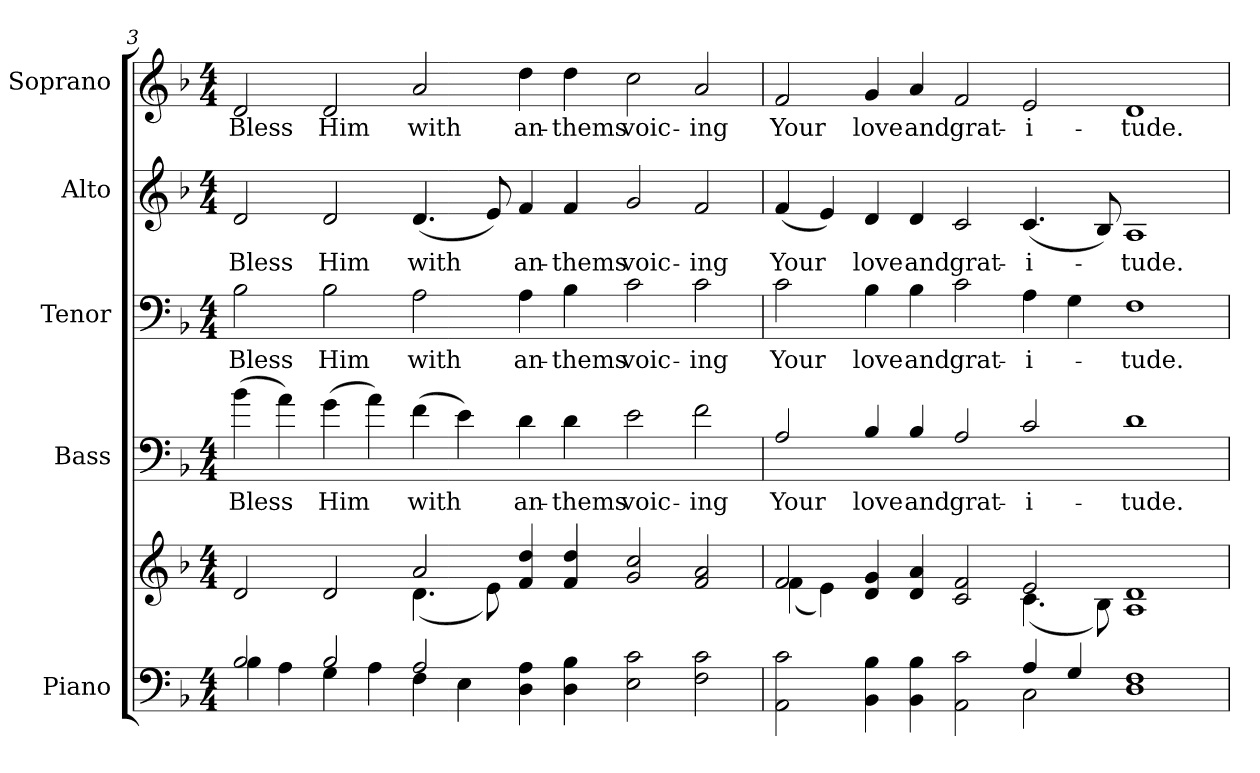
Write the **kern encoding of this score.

**kern	**kern	**kern	**text	**kern	**text	**kern	**text	**kern	**text
*part5	*part5	*part4	*part4	*part3	*part3	*part2	*part2	*part1	*part1
*staff6	*staff5	*staff4	*staff4	*staff3	*staff3	*staff2	*staff2	*staff1	*staff1
*I"Piano	*	*I"Bass	*	*I"Tenor	*	*I"Alto	*	*I"Soprano	*
*I'Pno.	*	*I'B.	*	*I'T.	*	*I'A.	*	*I'S.	*
!!LO:PB:g=z
*clefF4	*clefG2	*clefF4	*	*clefF4	*	*clefG2	*	*clefG2	*
*	*	*ITrd7c12	*	*	*	*	*	*	*
*k[b-]	*k[b-]	*k[b-]	*	*k[b-]	*	*k[b-]	*	*k[b-]	*
*F:	*F:	*F:	*	*F:	*	*F:	*	*F:	*
*M4/4	*M4/4	*M4/4	*	*M4/4	*	*M4/4	*	*M4/4	*
=3	=3	=3	=3	=3	=3	=3	=3	=3	=3
*^	*^	*	*	*	*	*	*	*	*
!	!	!	!	!	!LO:LY:b:color=#000000	!	!	!	!	!	!
!	!	!	!	!	!	!	!LO:LY:b:color=#000000	!	!	!	!
!	!	!	!	!	!	!	!	!	!LO:LY:b:color=#000000	!	!
!	!	!	!	!	!	!	!	!	!	!	!LO:LY:b:color=#000000
2B-i/	4B-i\	2di/	1ryy	(4B-i\	Bless	2B-i\	Bless	2di/	Bless	2di/	Bless
.	4Ai\	.	.	4Ai\)	.	.	.	.	.	.	.
!	!	!	!	!	!LO:LY:b:color=#000000	!	!	!	!	!	!
!	!	!	!	!	!	!	!LO:LY:b:color=#000000	!	!	!	!
!	!	!	!	!	!	!	!	!	!LO:LY:b:color=#000000	!	!
!	!	!	!	!	!	!	!	!	!	!	!LO:LY:b:color=#000000
2B-i/	4Gi\	2di/	.	(4Gi\	Him	2B-i\	Him	2di/	Him	2di/	Him
.	4Ai\	.	.	4Ai\)	.	.	.	.	.	.	.
!	!	!	!	!	!LO:LY:b:color=#000000	!	!	!	!	!	!
!	!	!	!	!	!	!	!LO:LY:b:color=#000000	!	!	!	!
!	!	!	!	!	!	!	!	!	!LO:LY:b:color=#000000	!	!
!	!	!	!	!	!	!	!	!	!	!	!LO:LY:b:color=#000000
2Ai/	4Fi\	2ai/	(4.di\	(4Fi\	with	2Ai\	with	(4.di/	with	2ai/	with
.	4Ei\	.	.	4Ei\)	.	.	.	.	.	.	.
.	.	.	8ei\)	.	.	.	.	8ei/)	.	.	.
!	!	!	!	!	!LO:LY:b:color=#000000	!	!	!	!	!	!
!	!	!	!	!	!	!	!LO:LY:b:color=#000000	!	!	!	!
!	!	!	!	!	!	!	!	!	!LO:LY:b:color=#000000	!	!
!	!	!	!	!	!	!	!	!	!	!	!LO:LY:b:color=#000000
4Di\ 4Ai	1.ryy	4fi/ 4ddi	1.ryy	4Di\	an-	4Ai\	an-	4fi/	an-	4ddi\	an-
!	!	!	!	!	!LO:LY:b:color=#000000	!	!	!	!	!	!
!	!	!	!	!	!	!	!LO:LY:b:color=#000000	!	!	!	!
!	!	!	!	!	!	!	!	!	!LO:LY:b:color=#000000	!	!
!	!	!	!	!	!	!	!	!	!	!	!LO:LY:b:color=#000000
4Di\ 4B-i	.	4fi/ 4ddi	.	4Di\	-thems	4B-i\	-thems	4fi/	-thems	4ddi\	-thems
!	!	!	!	!	!LO:LY:b:color=#000000	!	!	!	!	!	!
!	!	!	!	!	!	!	!LO:LY:b:color=#000000	!	!	!	!
!	!	!	!	!	!	!	!	!	!LO:LY:b:color=#000000	!	!
!	!	!	!	!	!	!	!	!	!	!	!LO:LY:b:color=#000000
2Ei\ 2ci	.	2gi/ 2cci	.	2Ei\	voic-	2ci\	voic-	2gi/	voic-	2cci\	voic-
!	!	!	!	!	!LO:LY:b:color=#000000	!	!	!	!	!	!
!	!	!	!	!	!	!	!LO:LY:b:color=#000000	!	!	!	!
!	!	!	!	!	!	!	!	!	!LO:LY:b:color=#000000	!	!
!	!	!	!	!	!	!	!	!	!	!	!LO:LY:b:color=#000000
2Fi\ 2ci	.	2fi/ 2ai	.	2Fi\	-ing	2ci\	-ing	2fi/	-ing	2ai/	-ing
!!LO:PB:g=z
=4	=4	=4	=4	=4	=4	=4	=4	=4	=4	=4	=4
!	!	!	!	!	!LO:LY:b:color=#000000	!	!	!	!	!	!
!	!	!	!	!	!	!	!LO:LY:b:color=#000000	!	!	!	!
!	!	!	!	!	!	!	!	!	!LO:LY:b:color=#000000	!	!
!	!	!	!	!	!	!	!	!	!	!	!LO:LY:b:color=#000000
2AAi\ 2ci	1.ryy	2fi/	(4fi\	2AAi/	Your	2ci\	Your	(4fi/	Your	2fi/	Your
.	.	.	4ei\)	.	.	.	.	4ei/)	.	.	.
!	!	!	!	!	!LO:LY:b:color=#000000	!	!	!	!	!	!
!	!	!	!	!	!	!	!LO:LY:b:color=#000000	!	!	!	!
!	!	!	!	!	!	!	!	!	!LO:LY:b:color=#000000	!	!
!	!	!	!	!	!	!	!	!	!	!	!LO:LY:b:color=#000000
4BB-i\ 4B-i	.	4di/ 4gi	1ryy	4BB-i/	love	4B-i\	love	4di/	love	4gi/	love
!	!	!	!	!	!LO:LY:b:color=#000000	!	!	!	!	!	!
!	!	!	!	!	!	!	!LO:LY:b:color=#000000	!	!	!	!
!	!	!	!	!	!	!	!	!	!LO:LY:b:color=#000000	!	!
!	!	!	!	!	!	!	!	!	!	!	!LO:LY:b:color=#000000
4BB-i\ 4B-i	.	4di/ 4ai	.	4BB-i/	and	4B-i\	and	4di/	and	4ai/	and
!	!	!	!	!	!LO:LY:b:color=#000000	!	!	!	!	!	!
!	!	!	!	!	!	!	!LO:LY:b:color=#000000	!	!	!	!
!	!	!	!	!	!	!	!	!	!LO:LY:b:color=#000000	!	!
!	!	!	!	!	!	!	!	!	!	!	!LO:LY:b:color=#000000
2AAi\ 2ci	.	2ci/ 2fi	.	2AAi/	grat-	2ci\	grat-	2ci/	grat-	2fi/	grat-
!	!	!	!	!	!LO:LY:b:color=#000000	!	!	!	!	!	!
!	!	!	!	!	!	!	!LO:LY:b:color=#000000	!	!	!	!
!	!	!	!	!	!	!	!	!	!LO:LY:b:color=#000000	!	!
!	!	!	!	!	!	!	!	!	!	!	!LO:LY:b:color=#000000
4Ai/	2Ci\	2ei/	(4.ci\	2Ci/	-i-	4Ai\	-i-	(4.ci/	-i-	2ei/	-i-
4Gi/	.	.	.	.	.	4Gi\	.	.	.	.	.
.	.	.	8B-i\)	.	.	.	.	8B-i/)	.	.	.
!	!	!	!	!	!LO:LY:b:color=#000000	!	!	!	!	!	!
!	!	!	!	!	!	!	!LO:LY:b:color=#000000	!	!	!	!
!	!	!	!	!	!	!	!	!	!LO:LY:b:color=#000000	!	!
!	!	!	!	!	!	!	!	!	!	!	!LO:LY:b:color=#000000
1Di 1Fi	1ryy	1Ai 1di	1ryy	1Di	-tude.	1Fi	-tude.	1Ai	-tude.	1di	-tude.
*v	*v	*	*	*	*	*	*	*	*	*	*
*	*v	*v	*	*	*	*	*	*	*	*
=	=	=	=	=	=	=	=	=	=
*-	*-	*-	*-	*-	*-	*-	*-	*-	*-
